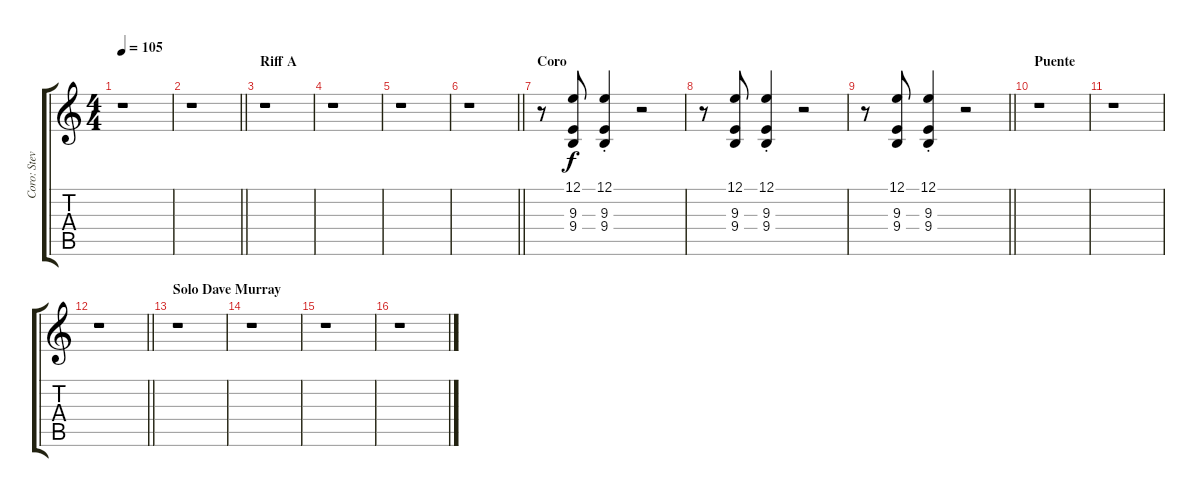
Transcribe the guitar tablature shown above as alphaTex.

\track ("Coro: Steve" "Coro: Stev") {instrument choiraahs}
\staff {score tabs}
\tuning (E4 B3 G3 D3 A2 E2) {hide}
\ts (4 4)
\tempo 105
\clef g2
\ks c
r.1{dy f} |
\barLineRight lightlight
r.1 |
\section ("" "Riff A")
r.1 |
r.1 |
r.1 |
\barLineRight lightlight
r.1 |
\section ("" "Coro")
r.8 (12.1 9.3 9.4).8 (12.1{st} 9.3{st} 9.4{st}).4 r.2 |
r.8 (12.1 9.3 9.4).8 (12.1{st} 9.3{st} 9.4{st}).4 r.2 |
\barLineRight lightlight
r.8 (12.1 9.3 9.4).8 (12.1{st} 9.3{st} 9.4{st}).4 r.2 |
\section ("" "Puente")
r.1 |
r.1 |
\barLineRight lightlight
r.1 |
\section ("" "Solo Dave Murray")
r.1 |
r.1 |
r.1 |
r.1
